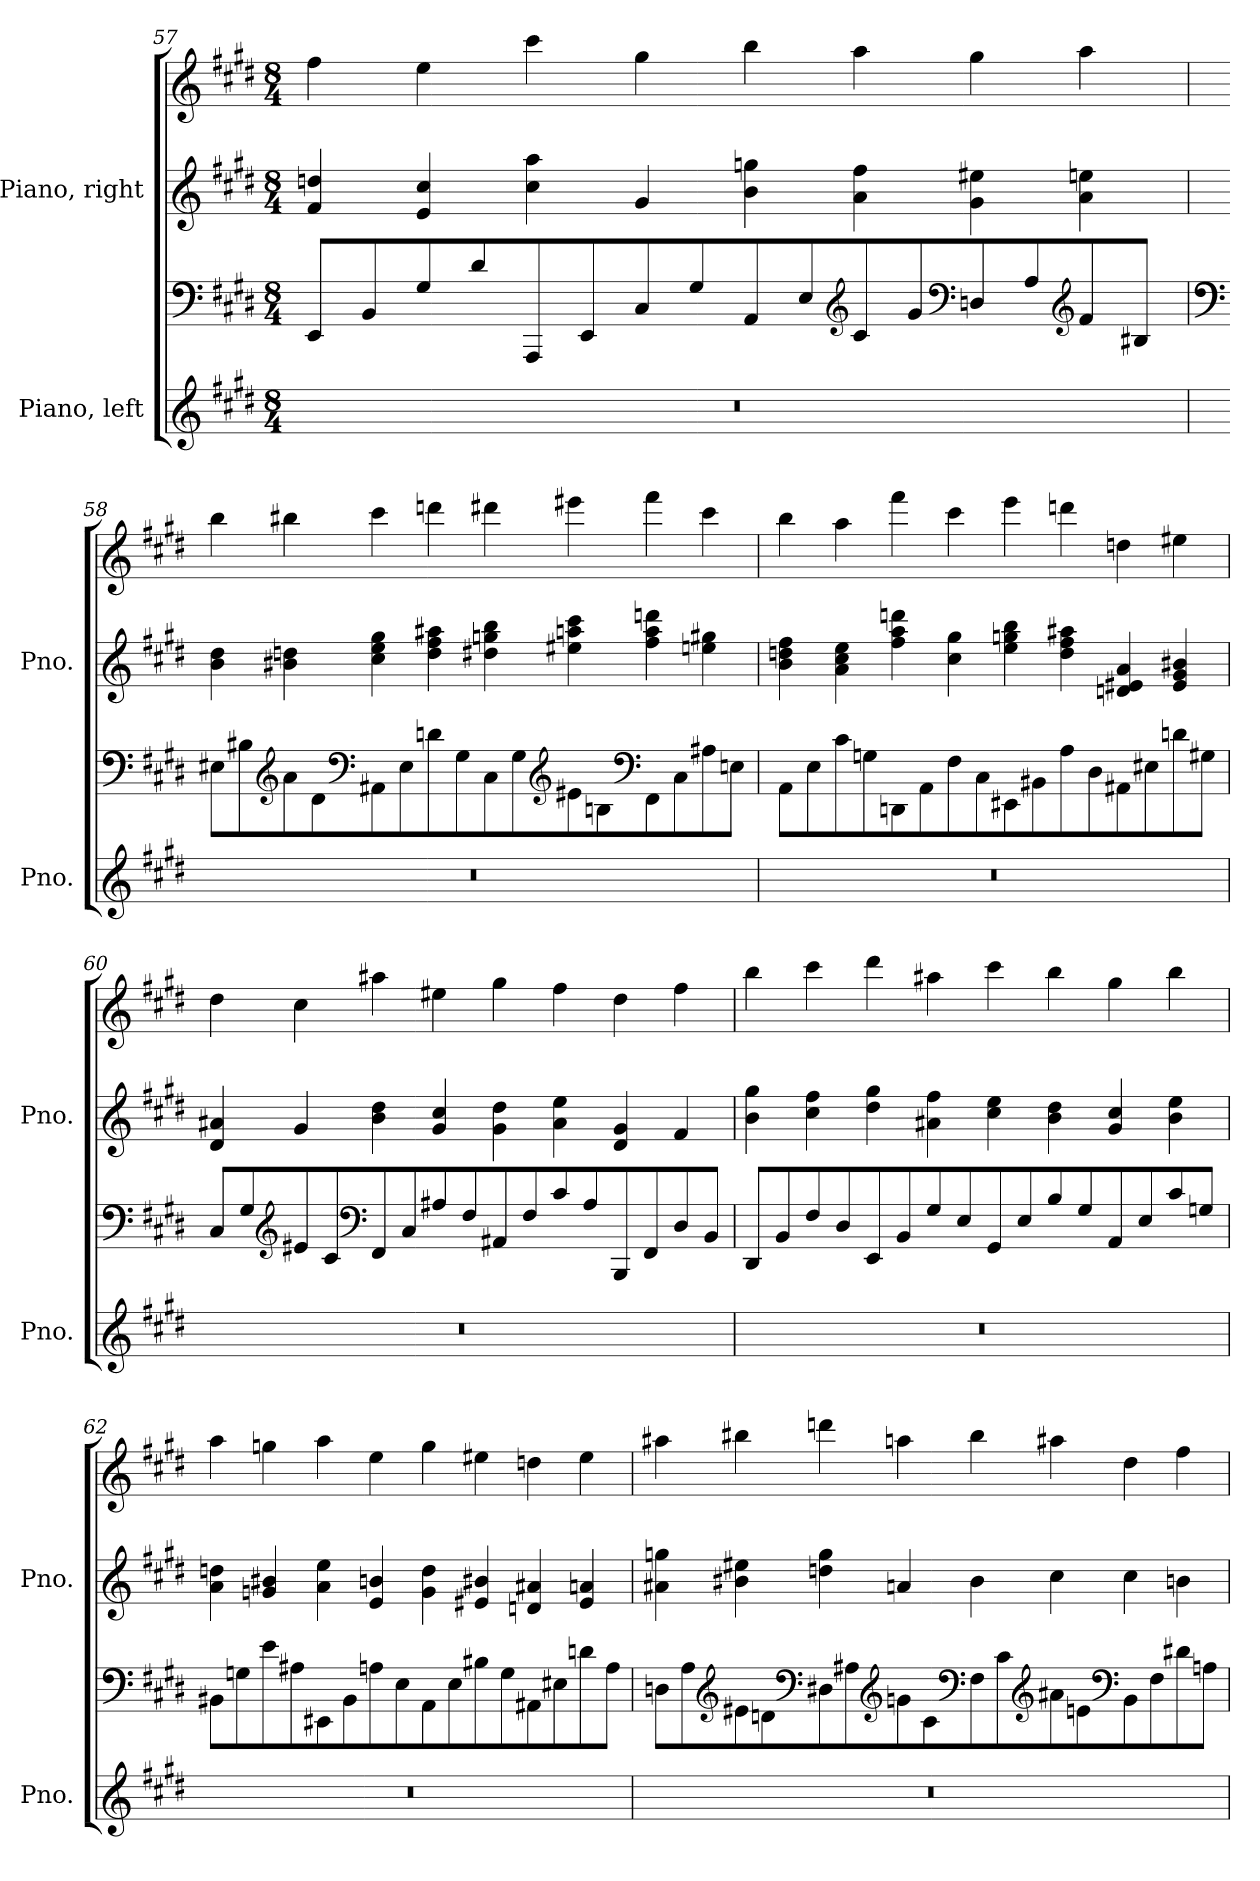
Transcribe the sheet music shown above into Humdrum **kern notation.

**kern	**kern	**kern	**kern
*part2	*part2	*part1	*part1
*staff4	*staff3	*staff2	*staff1
*I"Piano, left	*	*I"Piano, right	*
*I'Pno.	*	*I'Pno.	*
!!LO:PB:g=z
*clefG2	*clefF4	*clefG2	*clefG2
*k[f#c#g#d#]	*k[f#c#g#d#]	*k[f#c#g#d#]	*k[f#c#g#d#]
*M8/4	*M8/4	*M8/4	*M8/4
=57	=57	=57	=57
0r	8EE/L	4f#/ 4ddn/	4ff#\
.	8BB/	.	.
.	8G#/	4e/ 4cc#/	4ee\
.	8d#/	.	.
.	8AAA/	4cc#\ 4aa\	4ccc#\
.	8EE/	.	.
.	8C#/	4g#/	4gg#\
.	8G#/	.	.
.	8AA/	4b\ 4ggn\	4bb\
.	8E/	.	.
*	*clefG2	*	*
.	8c#/	4a\ 4ff#\	4aa\
.	8g#/	.	.
*	*clefF4	*	*
.	8Dn/	4g#\ 4ee#X\	4gg#\
.	8A/	.	.
*	*clefG2	*	*
.	8f#/	4a\ 4een\	4aa\
.	8B#X/J	.	.
!!LO:LB:g=z
=58	=58	=58	=58
*	*clefF4	*	*
0r	8E#X\L	4b\ 4dd#\	4bb\
.	8B#X\	.	.
*	*clefG2	*	*
.	8a\	4b#X\ 4ddn\	4bb#X\
.	8d#\	.	.
*	*clefF4	*	*
.	8AA#X\	4cc#\ 4ee\ 4gg#\	4ccc#\
.	8E#\	.	.
.	8dn\	4dd\ 4ff#\ 4aa#X\	4dddn\
.	8G#\	.	.
.	8C#\	4dd#X\ 4ggn\ 4bb\	4ddd#X\
.	8G#\	.	.
*	*clefG2	*	*
.	8e#X\	4ee#X\ 4aan\ 4ccc#\	4eee#X\
.	8Bn\	.	.
*	*clefF4	*	*
.	8FF#\	4ff#\ 4aa\ 4dddn\	4fff#\
.	8C#\	.	.
.	8A#X\	4een\ 4gg#X\	4ccc#\
.	8En\J	.	.
!!LO:LB:g=z
=59	=59	=59	=59
0r	8AA\L	4b\ 4ddn\ 4ff#\	4bb\
.	8E\	.	.
.	8c#\	4a\ 4cc#\ 4ee\	4aa\
.	8Gn\	.	.
.	8DDn\	4ff#\ 4aa\ 4dddn\	4fff#\
.	8AA\	.	.
.	8F#\	4cc#\ 4gg#\	4ccc#\
.	8C#\	.	.
.	8EE#X\	4ee\ 4ggn\ 4bb\	4eee\
.	8BB#X\	.	.
.	8A\	4dd\ 4ff#\ 4aa#X\	4dddn\
.	8D#\	.	.
.	8AA#X\	4dn/ 4e#X/ 4a/	4ddn\
.	8E#X\	.	.
.	8dn\	4e#/ 4g#/ 4b#X/	4ee#X\
.	8G#X\J	.	.
!!LO:PB:g=z
=60	=60	=60	=60
0r	8C#/L	4d#/ 4a#X/	4dd#\
.	8G#/	.	.
*	*clefG2	*	*
.	8e#X/	4g#/	4cc#\
.	8c#/	.	.
*	*clefF4	*	*
.	8FF#/	4b\ 4dd#\	4aa#X\
.	8C#/	.	.
.	8A#X/	4g#/ 4cc#/	4ee#X\
.	8F#/	.	.
.	8AA#X/	4g#\ 4dd#\	4gg#\
.	8F#/	.	.
.	8c#/	4a#\ 4ee\	4ff#\
.	8A#/	.	.
.	8BBB/	4d#/ 4g#/	4dd#\
.	8FF#/	.	.
.	8D#/	4f#/	4ff#\
.	8BB/J	.	.
=61	=61	=61	=61
0r	8DD#/L	4b\ 4gg#\	4bb\
.	8BB/	.	.
.	8F#/	4cc#\ 4ff#\	4ccc#\
.	8D#/	.	.
.	8EE/	4dd#\ 4gg#\	4ddd#\
.	8BB/	.	.
.	8G#/	4a#X\ 4ff#\	4aa#X\
.	8E/	.	.
.	8GG#/	4cc#\ 4ee\	4ccc#\
.	8E/	.	.
.	8B/	4b\ 4dd#\	4bb\
.	8G#/	.	.
.	8AA/	4g#/ 4cc#/	4gg#\
.	8E/	.	.
.	8c#/	4b\ 4ee\	4bb\
.	8Gn/J	.	.
!!LO:LB:g=z
=62	=62	=62	=62
0r	8BB#X\L	4a\ 4ddn\	4aa\
.	8Gn\	.	.
.	8e\	4gn/ 4b#X/	4ggn\
.	8A#X\	.	.
.	8EE#X\	4a\ 4ee\	4aa\
.	8BB#\	.	.
.	8An\	4e/ 4bn/	4ee\
.	8E\	.	.
.	8AA\	4g\ 4dd\	4gg\
.	8E\	.	.
.	8B#X\	4e#X/ 4b#X/	4ee#X\
.	8G\	.	.
.	8AA#X\	4dn/ 4a#X/	4ddn\
.	8E#X\	.	.
.	8dn\	4e#/ 4an/	4ee#\
.	8A\J	.	.
!!LO:LB:g=z
=63	=63	=63	=63
0r	8Dn\L	4a#X\ 4ggn\	4aa#X\
.	8A\	.	.
*	*clefG2	*	*
.	8e#X\	4b#X\ 4ee#X\	4bb#X\
.	8dn\	.	.
*	*clefF4	*	*
.	8D#X\	4ddn\ 4gg\	4dddn\
.	8A#X\	.	.
*	*clefG2	*	*
.	8gn\	4an/	4aan\
.	8c#\	.	.
*	*clefF4	*	*
.	8F#\	4b#\	4bb#\
.	8c#\	.	.
*	*clefG2	*	*
.	8a#X\	4cc#\	4aa#X\
.	8en\	.	.
*	*clefF4	*	*
.	8BB\	4cc#\	4dd#\
.	8F#\	.	.
.	8d#X\	4bn\	4ff#\
.	8An\J	.	.
=	=	=	=
*-	*-	*-	*-
